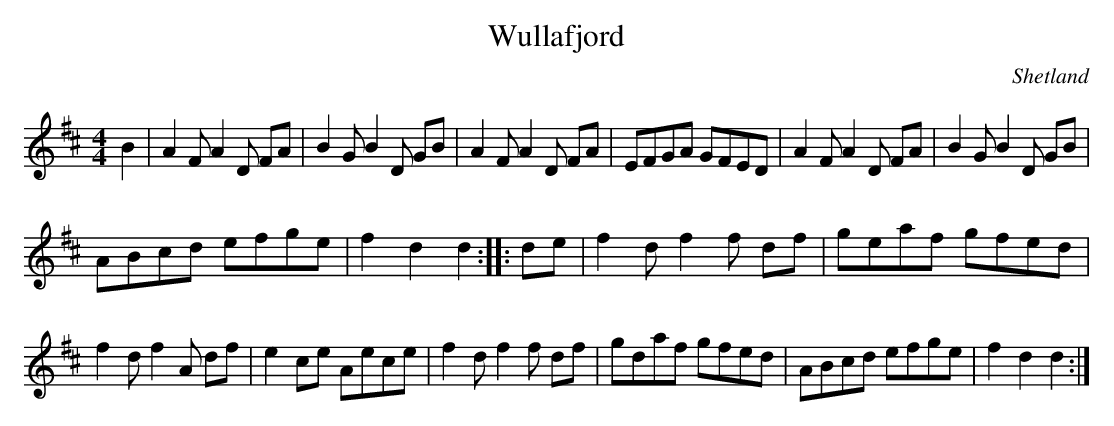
X:1
T:Wullafjord
O:Shetland
M:4/4
K:D
B2|\
A2F A2D FA|B2G B2D GB|A2F A2D FA|EFGA GFED|\
A2F A2D FA|B2G B2D GB|
ABcd efge|f2d2 d2::\
de|\
f2d f2f df|geaf gfed|
f2d f2A df|e2ce Aece|\
f2d f2f df|gdaf gfed|ABcd efge|f2d2 d2:|
